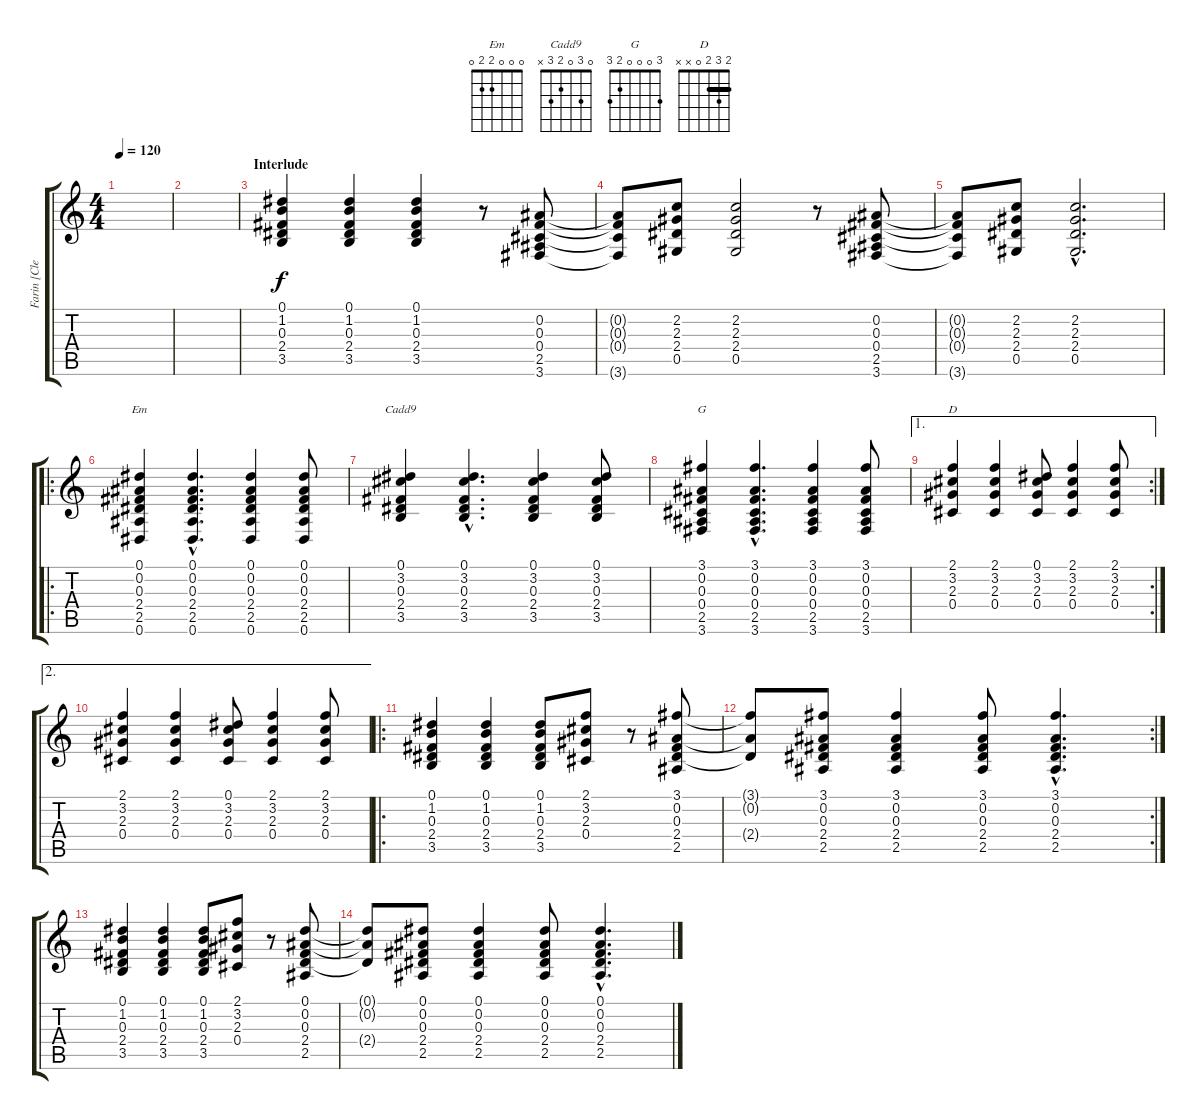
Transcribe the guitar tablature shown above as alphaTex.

\track ("Farin [Clean]" "Farin [Cle") {instrument acousticguitarsteel}
\staff {score tabs}
\tuning (Eb4 Bb3 Gb3 Db3 Ab2 Eb2) {hide}
\chord ("Em" 0 0 0 2 2 0)
\chord ("Cadd9" 0 3 0 2 3 x)
\chord ("G" 3 0 0 0 2 3)
\chord ("D" 2 3 2 0 x x) {barre 2}
\ts (4 4)
\tempo 120
\clef g2
\ks c
|
|
\section ("" "Interlude")
(0.1 1.2 0.3 2.4 3.5).4 (0.1 1.2 0.3 2.4 3.5).4 (0.1 1.2 0.3 2.4 3.5).4 r.8 (0.2 0.3 0.4 2.5 3.6).8 |
(0.2{t} 0.3{t} 0.4{t} 3.6{t}).8 (2.2 2.3 2.4 0.5).8 (2.2 2.3 2.4 0.5).2 r.8 (0.2 0.3 0.4 2.5 3.6).8 |
(0.2{t} 0.3{t} 0.4{t} 3.6{t}).8 (2.2 2.3 2.4 0.5).8 (2.2{hac} 2.3{hac} 2.4{hac} 0.5{hac}).2{d} |
\ro
(0.1 0.2 0.3 2.4 2.5 0.6).4{ch "Em"} (0.1{hac} 0.2{hac} 0.3{hac} 2.4{hac} 2.5{hac} 0.6{hac}).4{d} (0.1 0.2 0.3 2.4 2.5 0.6).4 (0.1 0.2 0.3 2.4 2.5 0.6).8 |
(0.1 3.2 0.3 2.4 3.5).4{ch "Cadd9"} (0.1{hac} 3.2{hac} 0.3{hac} 2.4{hac} 3.5{hac}).4{d} (0.1 3.2 0.3 2.4 3.5).4 (0.1 3.2 0.3 2.4 3.5).8 |
(3.1 0.2 0.3 0.4 2.5 3.6).4{ch "G"} (3.1{hac} 0.2{hac} 0.3{hac} 0.4{hac} 2.5{hac} 3.6{hac}).4{d} (3.1 0.2 0.3 0.4 2.5 3.6).4 (3.1 0.2 0.3 0.4 2.5 3.6).8 |
\ae 1
\rc 2
(2.1 3.2 2.3 0.4).4{ch "D"} (2.1 3.2 2.3 0.4).4 (0.1 3.2 2.3 0.4).8 (2.1 3.2 2.3 0.4).4 (2.1 3.2 2.3 0.4).8 |
\ae 2
(2.1 3.2 2.3 0.4).4 (2.1 3.2 2.3 0.4).4 (0.1 3.2 2.3 0.4).8 (2.1 3.2 2.3 0.4).4 (2.1 3.2 2.3 0.4).8 |
\ro
(0.1 1.2 0.3 2.4 3.5).4 (0.1 1.2 0.3 2.4 3.5).4 (0.1 1.2 0.3 2.4 3.5).8 (2.1 3.2 2.3 0.4).8 r.8 (3.1 0.2 0.3 2.4 2.5).8 |
\rc 2
(3.1{t} 0.2{t} 2.4{t}).8 (3.1 0.2 0.3 2.4 2.5).8 (3.1 0.2 0.3 2.4 2.5).4 (3.1 0.2 0.3 2.4 2.5).8 (3.1{hac} 0.2{hac} 0.3{hac} 2.4{hac} 2.5{hac}).4{d} |
(0.1 1.2 0.3 2.4 3.5).4 (0.1 1.2 0.3 2.4 3.5).4 (0.1 1.2 0.3 2.4 3.5).8 (2.1 3.2 2.3 0.4).8 r.8 (0.1 0.2 0.3 2.4 2.5).8 |
(0.1{t} 0.2{t} 2.4{t}).8 (0.1 0.2 0.3 2.4 2.5).8 (0.1 0.2 0.3 2.4 2.5).4 (0.1 0.2 0.3 2.4 2.5).8 (0.1{hac} 0.2{hac} 0.3{hac} 2.4{hac} 2.5{hac}).4{d}
